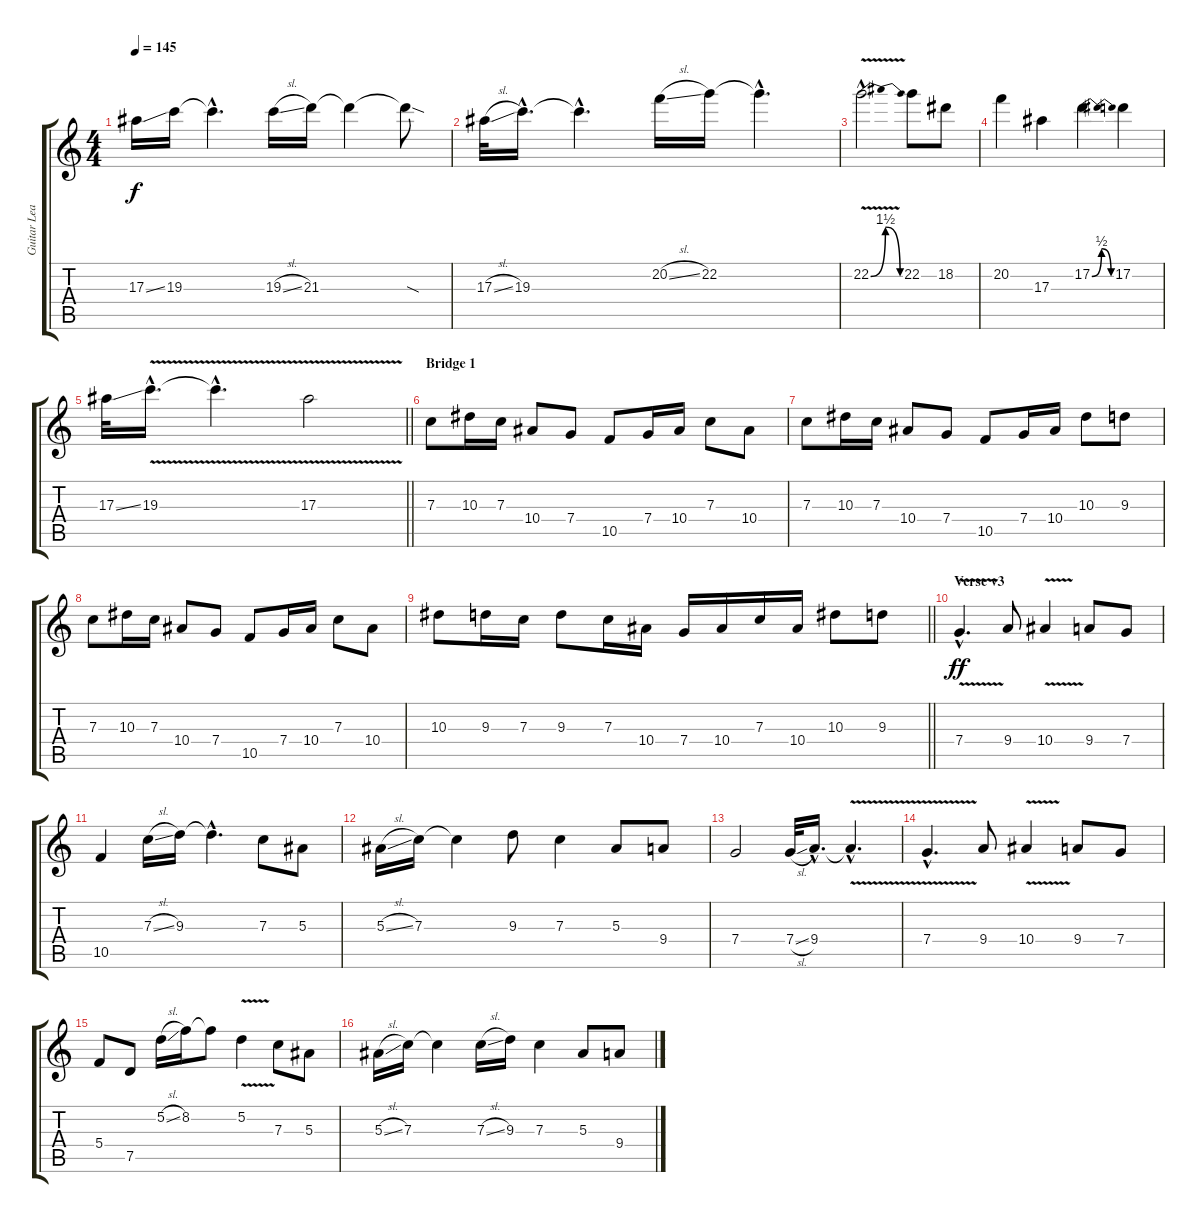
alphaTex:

\track ("Guitar Lead 2" "Guitar Lea") {instrument overdrivenguitar}
\staff {score tabs}
\tuning (D4 A3 F3 C3 G2 C2) {hide}
\ts (4 4)
\tempo 145
\clef g2
\ks c
17.3{ss}.16{dy f} 19.3.16 19.3{hac t}.4{d} 19.3{sl}.16 21.3.16 21.3{t}.4 21.3{sod t}.8 |
17.3{sl}.32 19.3{hac}.16{d} 19.3{hac t}.4{d} 20.2{sl}.16 22.2.16 22.2{hac t}.4{d} |
22.2{be (bendrelease 0 0 6 6 45 6 60 0) v hac}.2{d} 22.2.8 18.2.8 |
20.2.4 17.3.4 17.2{be (bendrelease 0 0 8 2 45 2 60 0)}.4 17.2.4 |
\barLineRight lightlight
17.3{ss}.32 19.3{v hac}.16{d} 19.3{hac t}.4{d} 17.3{v}.2 |
\section ("" "Bridge 1")
7.3.8 10.3.16 7.3.16 10.4.8 7.4.8 10.5.8 7.4.16 10.4.16 7.3.8 10.4.8 |
7.3.8 10.3.16 7.3.16 10.4.8 7.4.8 10.5.8 7.4.16 10.4.16 10.3.8 9.3.8 |
7.3.8 10.3.16 7.3.16 10.4.8 7.4.8 10.5.8 7.4.16 10.4.16 7.3.8 10.4.8 |
\barLineRight lightlight
10.3.8 9.3.16 7.3.16 9.3.8 7.3.16 10.4.16 7.4.16 10.4.16 7.3.16 10.4.16 10.3.8 9.3.8 |
\section ("" "Verse v3")
7.4{v hac}.4{d dy ff} 9.4.8 10.4{v}.4 9.4.8 7.4.8 |
10.5.4 7.3{sl}.16 9.3.16 9.3{hac t}.4{d} 7.3.8 5.3.8 |
5.3{sl}.16 7.3.16 7.3{t}.4 9.3.8 7.3.4 5.3.8 9.4.8 |
7.4.2 7.4{sl}.32 9.4{hac}.16{d} 9.4{v hac t}.4{d} |
7.4{v hac}.4{d} 9.4.8 10.4{v}.4 9.4.8 7.4.8 |
5.4.8 7.5.8 5.2{sl}.16 8.2.16 8.2{t}.8 5.2{v}.4 7.3.8 5.3.8 |
5.3{sl}.16 7.3.16 7.3{t}.4 7.3{sl}.16 9.3.16 7.3.4 5.3.8 9.4.8
